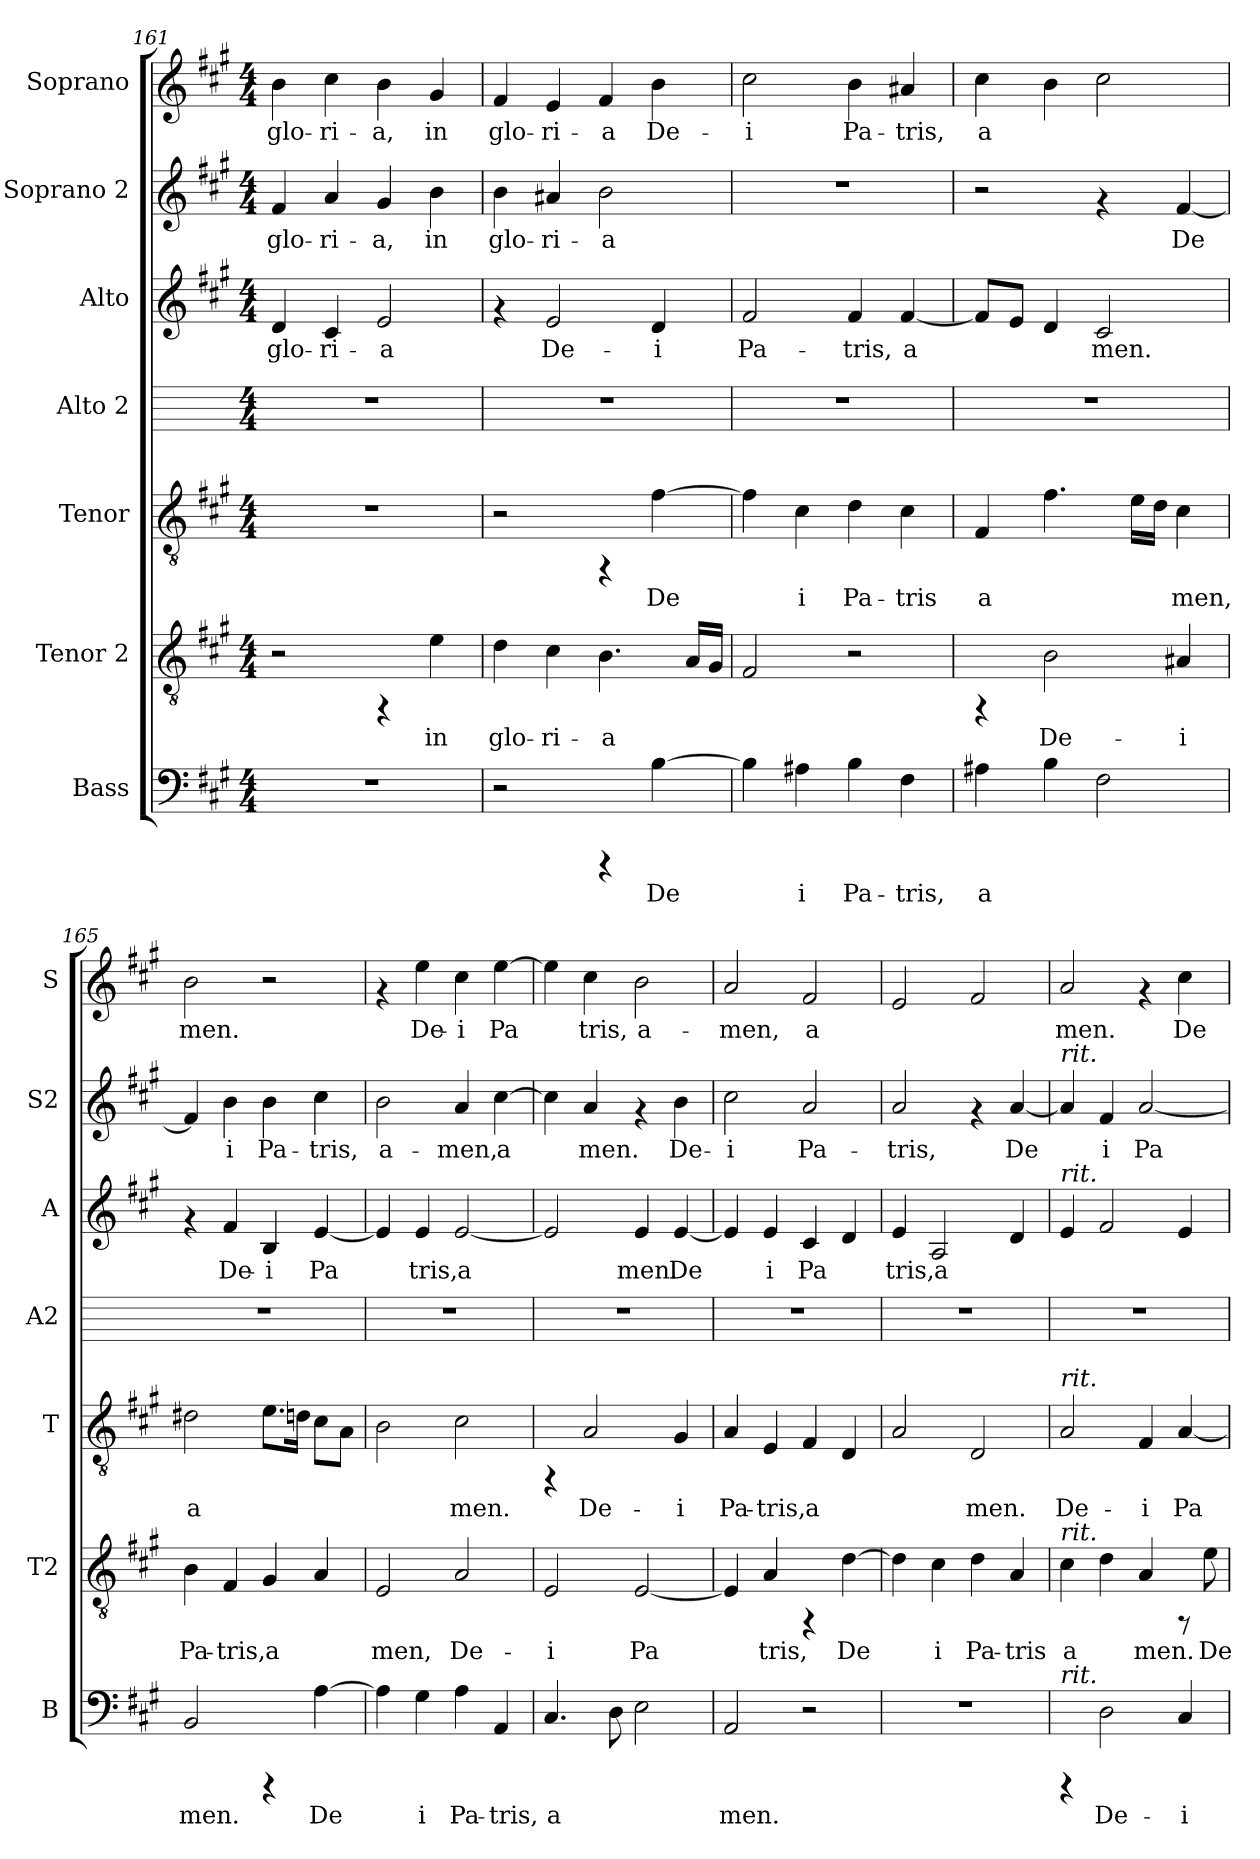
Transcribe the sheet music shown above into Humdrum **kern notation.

**kern	**text	**kern	**text	**kern	**text	**kern	**kern	**text	**kern	**text	**kern	**text
*part7	*part7	*part6	*part6	*part5	*part5	*part4	*part3	*part3	*part2	*part2	*part1	*part1
*staff7	*staff7	*staff6	*staff6	*staff5	*staff5	*staff4	*staff3	*staff3	*staff2	*staff2	*staff1	*staff1
*I"Bass	*	*I"Tenor 2	*	*I"Tenor	*	*I"Alto 2	*I"Alto	*	*I"Soprano 2	*	*I"Soprano	*
*I'B	*	*I'T2	*	*I'T	*	*I'A2	*I'A	*	*I'S2	*	*I'S	*
*clefF4	*	*clefGv2	*	*clefGv2	*	*	*clefG2	*	*clefG2	*	*clefG2	*
*k[f#c#g#]	*	*k[f#c#g#]	*	*k[f#c#g#]	*	*k[]	*k[f#c#g#]	*	*k[f#c#g#]	*	*k[f#c#g#]	*
*A:	*	*A:	*	*A:	*	*C:	*A:	*	*A:	*	*A:	*
*M4/4	*	*M4/4	*	*M4/4	*	*M4/4	*M4/4	*	*M4/4	*	*M4/4	*
=161	=161	=161	=161	=161	=161	=161	=161	=161	=161	=161	=161	=161
!	!	!	!	!	!	!	!	!LO:LY:b:cj	!	!LO:LY:b:cj	!	!LO:LY:b:cj
1r	.	2r	.	1r	.	1r	4d/	glo-	4f#/	glo-	4b\	glo-
!	!	!	!	!	!	!	!	!LO:LY:b:cj	!	!LO:LY:b:cj	!	!LO:LY:b:cj
.	.	.	.	.	.	.	4c#/	-ri-	4a/	-ri-	4cc#\	-ri-
!	!	!	!	!	!	!	!	!LO:LY:b:cj	!	!LO:LY:b:cj	!	!LO:LY:b:cj
.	.	4rFF	.	.	.	.	2e/	-a	4g#/	-a,	4b\	-a,
!	!	!	!LO:LY:b:cj	!	!	!	!	!	!	!LO:LY:b:cj	!	!LO:LY:b:cj
.	.	4e\	in	.	.	.	.	.	4b\	in	4g#/	in
=162	=162	=162	=162	=162	=162	=162	=162	=162	=162	=162	=162	=162
!	!	!	!LO:LY:b:cj	!	!	!	!	!	!	!LO:LY:b:cj	!	!LO:LY:b:cj
2r	.	4d\	glo-	2r	.	1r	4rf	.	4b\	glo-	4f#/	glo-
!	!	!	!LO:LY:b:cj	!	!	!	!	!LO:LY:b:cj	!	!LO:LY:b:cj	!	!LO:LY:b:cj
.	.	4c#\	-ri-	.	.	.	2e/	De-	4a#X/	-ri-	4e/	-ri-
!	!	!	!LO:LY:b:cj	!	!	!	!	!	!	!LO:LY:b:cj	!	!LO:LY:b:cj
4rCCC	.	4.B\	-a	4rFF	.	.	.	.	2b\	-a	4f#/	-a
!	!LO:LY:b:cj	!	!	!	!LO:LY:b:cj	!	!	!LO:LY:b:cj	!	!	!	!LO:LY:b:cj
[>4B\	De-	.	.	[>4f#\	De-	.	4d/	-i	.	.	4b\	De-
!	!	!	!LO:LY:b:cj	!	!	!	!	!	!	!	!	!
.	.	16A/L	.	.	.	.	.	.	.	.	.	.
!	!	!	!LO:LY:b:cj	!	!	!	!	!	!	!	!	!
.	.	16G#/J	.	.	.	.	.	.	.	.	.	.
=163	=163	=163	=163	=163	=163	=163	=163	=163	=163	=163	=163	=163
!	!LO:LY:b:cj	!	!LO:LY:b:cj	!	!LO:LY:b:cj	!	!	!LO:LY:b:cj	!	!	!	!LO:LY:b:cj
4B\]	--	2F#/	.	4f#\]	--	1r	2f#/	Pa-	1r	.	2cc#\	-i
!	!LO:LY:b:cj	!	!	!	!LO:LY:b:cj	!	!	!	!	!	!	!
4A#X\	-i	.	.	4c#\	-i	.	.	.	.	.	.	.
!	!LO:LY:b:cj	!	!	!	!LO:LY:b:cj	!	!	!LO:LY:b:cj	!	!	!	!LO:LY:b:cj
4B\	Pa-	2r	.	4d\	Pa-	.	4f#/	-tris,	.	.	4b\	Pa-
!	!LO:LY:b:cj	!	!	!	!LO:LY:b:cj	!	!	!LO:LY:b:cj	!	!	!	!LO:LY:b:cj
4F#\	-tris,	.	.	4c#\	-tris	.	[<4f#/	a-	.	.	4a#X/	-tris,
=164	=164	=164	=164	=164	=164	=164	=164	=164	=164	=164	=164	=164
!	!LO:LY:b:cj	!	!	!	!LO:LY:b:cj	!	!	!LO:LY:b:cj	!	!	!	!LO:LY:b:cj
4A#X\	a-	4rFF	.	4F#/	a-	1r	8f#/L]	--	2r	.	4cc#\	a-
!	!	!	!	!	!	!	!	!LO:LY:b:cj	!	!	!	!
.	.	.	.	.	.	.	8e/J	--	.	.	.	.
!	!LO:LY:b:cj	!	!LO:LY:b:cj	!	!LO:LY:b:cj	!	!	!LO:LY:b:cj	!	!	!	!LO:LY:b:cj
4B\	--	2B\	De-	4.f#\	--	.	4d/	--	.	.	4b\	--
!	!LO:LY:b:cj	!	!	!	!	!	!	!LO:LY:b:cj	!	!	!	!LO:LY:b:cj
2F#\	--	.	.	.	.	.	2c#/	-men.	4rf	.	2cc#\	--
!	!	!	!	!	!LO:LY:b:cj	!	!	!	!	!	!	!
.	.	.	.	16e\L	--	.	.	.	.	.	.	.
!	!	!	!	!	!LO:LY:b:cj	!	!	!	!	!	!	!
.	.	.	.	16d\J	--	.	.	.	.	.	.	.
!	!	!	!LO:LY:b:cj	!	!LO:LY:b:cj	!	!	!	!	!LO:LY:b:cj	!	!
.	.	4A#X/	-i	4c#\	-men,	.	.	.	[<4f#/	De-	.	.
=165	=165	=165	=165	=165	=165	=165	=165	=165	=165	=165	=165	=165
!	!LO:LY:b:cj	!	!LO:LY:b:cj	!	!LO:LY:b:cj	!	!	!	!	!LO:LY:b:cj	!	!LO:LY:b:cj
2BB/	-men.	4B\	Pa-	2d#X\	a-	1r	4rf	.	4f#/]	--	2b\	-men.
!	!	!	!LO:LY:b:cj	!	!	!	!	!LO:LY:b:cj	!	!LO:LY:b:cj	!	!
.	.	4F#/	-tris,	.	.	.	4f#/	De-	4b\	-i	.	.
!	!	!	!LO:LY:b:cj	!	!LO:LY:b:cj	!	!	!LO:LY:b:cj	!	!LO:LY:b:cj	!	!
4rCCC	.	4G#/	a-	8.e\L	--	.	4B/	-i	4b\	Pa-	2r	.
!	!	!	!	!	!LO:LY:b:cj	!	!	!	!	!	!	!
.	.	.	.	16dn\J	--	.	.	.	.	.	.	.
!	!LO:LY:b:cj	!	!LO:LY:b:cj	!	!LO:LY:b:cj	!	!	!LO:LY:b:cj	!	!LO:LY:b:cj	!	!
[>4A\	De-	4A/	--	8c#\L	--	.	[<4e/	Pa-	4cc#\	-tris,	.	.
!	!	!	!	!	!LO:LY:b:cj	!	!	!	!	!	!	!
.	.	.	.	8A\J	--	.	.	.	.	.	.	.
=166	=166	=166	=166	=166	=166	=166	=166	=166	=166	=166	=166	=166
!	!LO:LY:b:cj	!	!LO:LY:b:cj	!	!LO:LY:b:cj	!	!	!LO:LY:b:cj	!	!LO:LY:b:cj	!	!
4A\]	--	2E/	-men,	2B\	--	1r	4e/]	--	2b\	a-	4rf	.
!	!LO:LY:b:cj	!	!	!	!	!	!	!LO:LY:b:cj	!	!	!	!LO:LY:b:cj
4G#\	-i	.	.	.	.	.	4e/	-tris,	.	.	4ee\	De-
!	!LO:LY:b:cj	!	!LO:LY:b:cj	!	!LO:LY:b:cj	!	!	!LO:LY:b:cj	!	!LO:LY:b:cj	!	!LO:LY:b:cj
4A\	Pa-	2A/	De-	2c#\	-men.	.	[>2e/	a-	4a/	-men,	4cc#\	-i
!	!LO:LY:b:cj	!	!	!	!	!	!	!	!	!LO:LY:b:cj	!	!LO:LY:b:cj
4AA/	-tris,	.	.	.	.	.	.	.	[>4cc#\	a-	[>4ee\	Pa-
!!LO:PB:g=z
=167	=167	=167	=167	=167	=167	=167	=167	=167	=167	=167	=167	=167
!	!LO:LY:b:cj	!	!LO:LY:b:cj	!	!	!	!	!LO:LY:b:cj	!	!LO:LY:b:cj	!	!LO:LY:b:cj
4.C#/	a-	2E/	-i	4rFF	.	1r	2e/]	--	4cc#\]	--	4ee\]	--
!	!	!	!	!	!LO:LY:b:cj	!	!	!	!	!LO:LY:b:cj	!	!LO:LY:b:cj
.	.	.	.	2A/	De-	.	.	.	4a/	-men.	4cc#\	-tris,
!	!LO:LY:b:cj	!	!	!	!	!	!	!	!	!	!	!
8D\	--	.	.	.	.	.	.	.	.	.	.	.
!	!LO:LY:b:cj	!	!LO:LY:b:cj	!	!	!	!	!LO:LY:b:cj	!	!	!	!LO:LY:b:cj
2E\	--	[<2E/	Pa-	.	.	.	4e/	-men.	4rf	.	2b\	a-
!	!	!	!	!	!LO:LY:b:cj	!	!	!LO:LY:b:cj	!	!LO:LY:b:cj	!	!
.	.	.	.	4G#/	-i	.	[<4e/	De-	4b\	De-	.	.
=168	=168	=168	=168	=168	=168	=168	=168	=168	=168	=168	=168	=168
!	!LO:LY:b:cj	!	!LO:LY:b:cj	!	!LO:LY:b:cj	!	!	!LO:LY:b:cj	!	!LO:LY:b:cj	!	!LO:LY:b:cj
2AA/	-men.	4E/]	--	4A/	Pa-	1r	4e/]	--	2cc#\	-i	2a/	-men,
!	!	!	!LO:LY:b:cj	!	!LO:LY:b:cj	!	!	!LO:LY:b:cj	!	!	!	!
.	.	4A/	-tris,	4E/	-tris,	.	4e/	-i	.	.	.	.
!	!	!	!	!	!LO:LY:b:cj	!	!	!LO:LY:b:cj	!	!LO:LY:b:cj	!	!LO:LY:b:cj
2r	.	4rFF	.	4F#/	a-	.	4c#/	Pa-	2a/	Pa-	2f#/	a-
!	!	!	!LO:LY:b:cj	!	!LO:LY:b:cj	!	!	!LO:LY:b:cj	!	!	!	!
.	.	[>4d\	De-	4D/	--	.	4d/	--	.	.	.	.
=169	=169	=169	=169	=169	=169	=169	=169	=169	=169	=169	=169	=169
!	!	!	!LO:LY:b:cj	!	!LO:LY:b:cj	!	!	!LO:LY:b:cj	!	!LO:LY:b:cj	!	!LO:LY:b:cj
1r	.	4d\]	--	2A/	--	1r	4e/	-tris,	2a/	-tris,	2e/	--
!	!	!	!LO:LY:b:cj	!	!	!	!	!LO:LY:b:cj	!	!	!	!
.	.	4c#\	-i	.	.	.	2A/	a-	.	.	.	.
!	!	!	!LO:LY:b:cj	!	!LO:LY:b:cj	!	!	!	!	!	!	!LO:LY:b:cj
.	.	4d\	Pa-	2D/	-men.	.	.	.	4rf	.	2f#/	--
!	!	!	!LO:LY:b:cj	!	!	!	!	!LO:LY:b:cj	!	!LO:LY:b:cj	!	!
.	.	4A/	-tris	.	.	.	4d/	--	[<4a/	De-	.	.
=170	=170	=170	=170	=170	=170	=170	=170	=170	=170	=170	=170	=170
!	!	!	!	!	!	!	!	!	!LO:TX:a:i:t=rit.	!	!	!
!	!	!	!	!	!	!	!LO:TX:a:i:t=rit.	!	!	!	!	!
!	!	!	!	!LO:TX:a:i:t=rit.	!	!	!	!	!	!	!	!
!	!	!LO:TX:a:i:t=rit.	!	!	!	!	!	!	!	!	!	!
!LO:TX:a:i:t=rit.	!	!	!	!	!	!	!	!	!	!	!	!
!	!	!	!LO:LY:b:cj	!	!LO:LY:b:cj	!	!	!LO:LY:b:cj	!	!LO:LY:b:cj	!	!LO:LY:b:cj
4rCCC	.	4c#\	a-	2A/	De-	1r	4e/	--	4a/]	--	2a/	-men.
!	!LO:LY:b:cj	!	!LO:LY:b:cj	!	!	!	!	!LO:LY:b:cj	!	!LO:LY:b:cj	!	!
2D\	De-	4d\	--	.	.	.	2f#/	--	4f#/	-i	.	.
!	!	!	!LO:LY:b:cj	!	!LO:LY:b:cj	!	!	!	!	!LO:LY:b:cj	!	!
.	.	4A/	-men.	4F#/	-i	.	.	.	[<2a/	Pa-	4rf	.
!	!LO:LY:b:cj	!	!	!	!LO:LY:b:cj	!	!	!LO:LY:b:cj	!	!	!	!LO:LY:b:cj
4C#/	-i	8rFF	.	[<4A/	Pa-	.	4e/	--	.	.	4cc#\	De-
!	!	!	!LO:LY:b:cj	!	!	!	!	!	!	!	!	!
.	.	8e\	De-	.	.	.	.	.	.	.	.	.
=	=	=	=	=	=	=	=	=	=	=	=	=
*-	*-	*-	*-	*-	*-	*-	*-	*-	*-	*-	*-	*-
